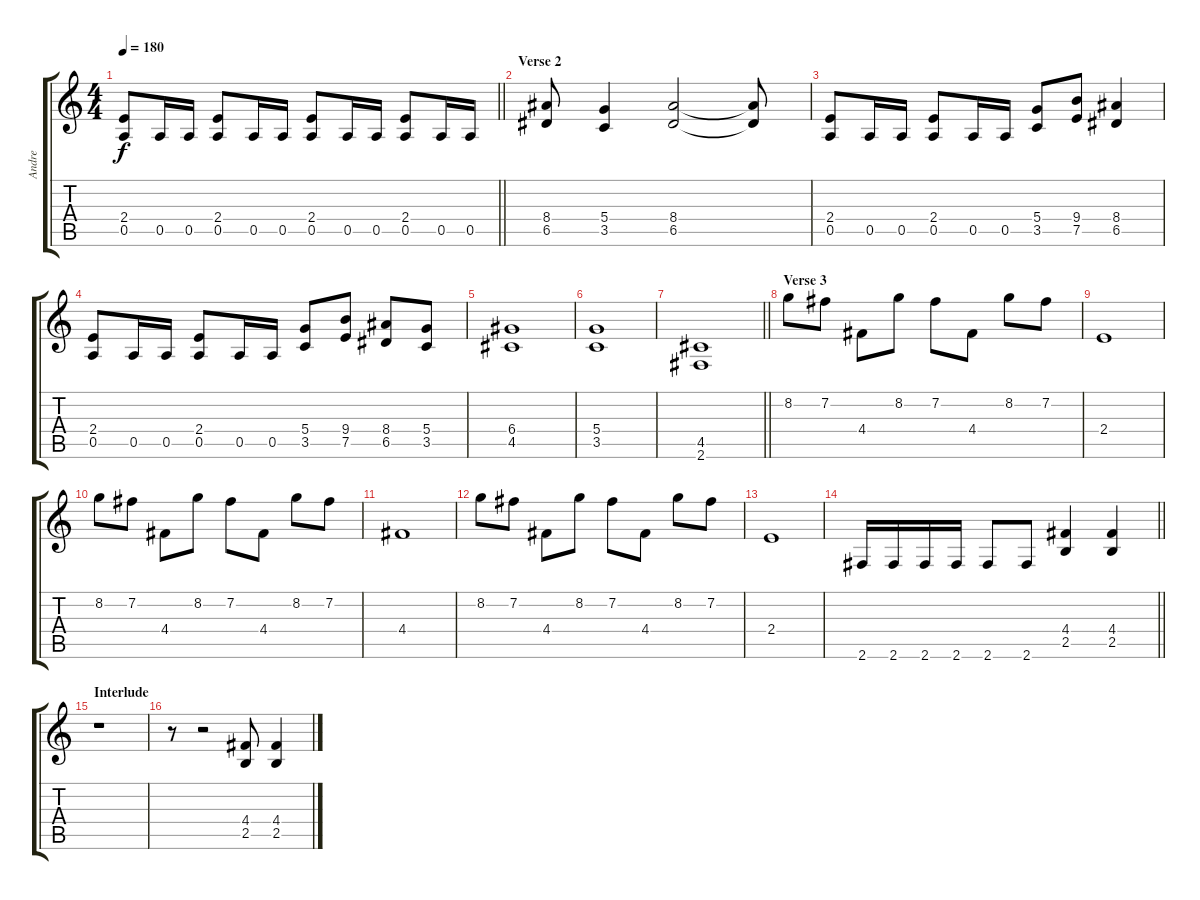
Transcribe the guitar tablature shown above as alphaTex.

\track ("Andre" "Andre") {instrument distortionguitar}
\staff {score tabs}
\tuning (E4 B3 G3 D3 A2 E2) {hide}
\ts (4 4)
\tempo 180
\clef g2
\barLineRight lightlight
\ks c
(2.4 0.5).8{dy f} 0.5.16 0.5.16 (2.4 0.5).8 0.5.16 0.5.16 (2.4 0.5).8 0.5.16 0.5.16 (2.4 0.5).8 0.5.16 0.5.16 |
\section ("" "Verse 2 ")
(8.4 6.5).8 (5.4 3.5).4 (8.4 6.5).2 (8.4{t} 6.5{t}).8 |
(2.4 0.5).8 0.5.16 0.5.16 (2.4 0.5).8 0.5.16 0.5.16 (5.4 3.5).8 (9.4 7.5).8 (8.4 6.5).4 |
(2.4 0.5).8 0.5.16 0.5.16 (2.4 0.5).8 0.5.16 0.5.16 (5.4 3.5).8 (9.4 7.5).8 (8.4 6.5).8 (5.4 3.5).8 |
(6.4 4.5).1 |
(5.4 3.5).1 |
\barLineRight lightlight
(4.5 2.6).1 |
\section ("" "Verse 3")
8.2.8 7.2.8 4.4.8 8.2.8 7.2.8 4.4.8 8.2.8 7.2.8 |
2.4.1 |
8.2.8 7.2.8 4.4.8 8.2.8 7.2.8 4.4.8 8.2.8 7.2.8 |
4.4.1 |
8.2.8 7.2.8 4.4.8 8.2.8 7.2.8 4.4.8 8.2.8 7.2.8 |
2.4.1 |
\barLineRight lightlight
2.6.16 2.6.16 2.6.16 2.6.16 2.6.8 2.6.8 (4.4 2.5).4 (4.4 2.5).4 |
\section ("" "Interlude")
r.1 |
r.8 r.2 (4.4 2.5).8 (4.4 2.5).4
